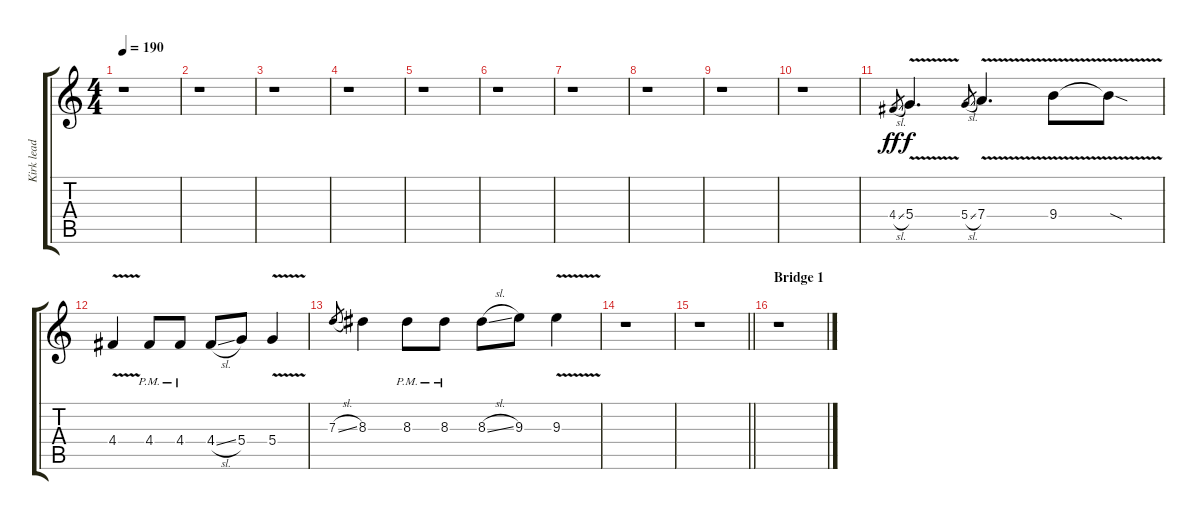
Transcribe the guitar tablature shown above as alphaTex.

\track ("Kirk lead" "Kirk lead") {instrument overdrivenguitar}
\staff {score tabs}
\tuning (E4 B3 G3 D3 A2 E2) {hide}
\ts (4 4)
\tempo 190
\clef g2
\ks c
r.1{dy f} |
r.1 |
r.1 |
r.1 |
r.1 |
r.1 |
r.1 |
r.1 |
r.1 |
r.1 |
4.4{sl}.8{gr dy ff} 5.4{v}.4{d dy f} 5.4{sl}.8{gr} 7.4{v}.4{d} 9.4{v}.8 9.4{sod t}.8 |
4.4{v}.4 4.4{pm}.8 4.4{pm}.8 4.4{sl}.8 5.4.8 5.4{v}.4 |
7.3{sl}.8{gr} 8.3.4 8.3{pm}.8 8.3{pm}.8 8.3{sl}.8 9.3.8 9.3{v}.4 |
r.1 |
\barLineRight lightlight
r.1 |
\section ("" "Bridge 1")
r.1
